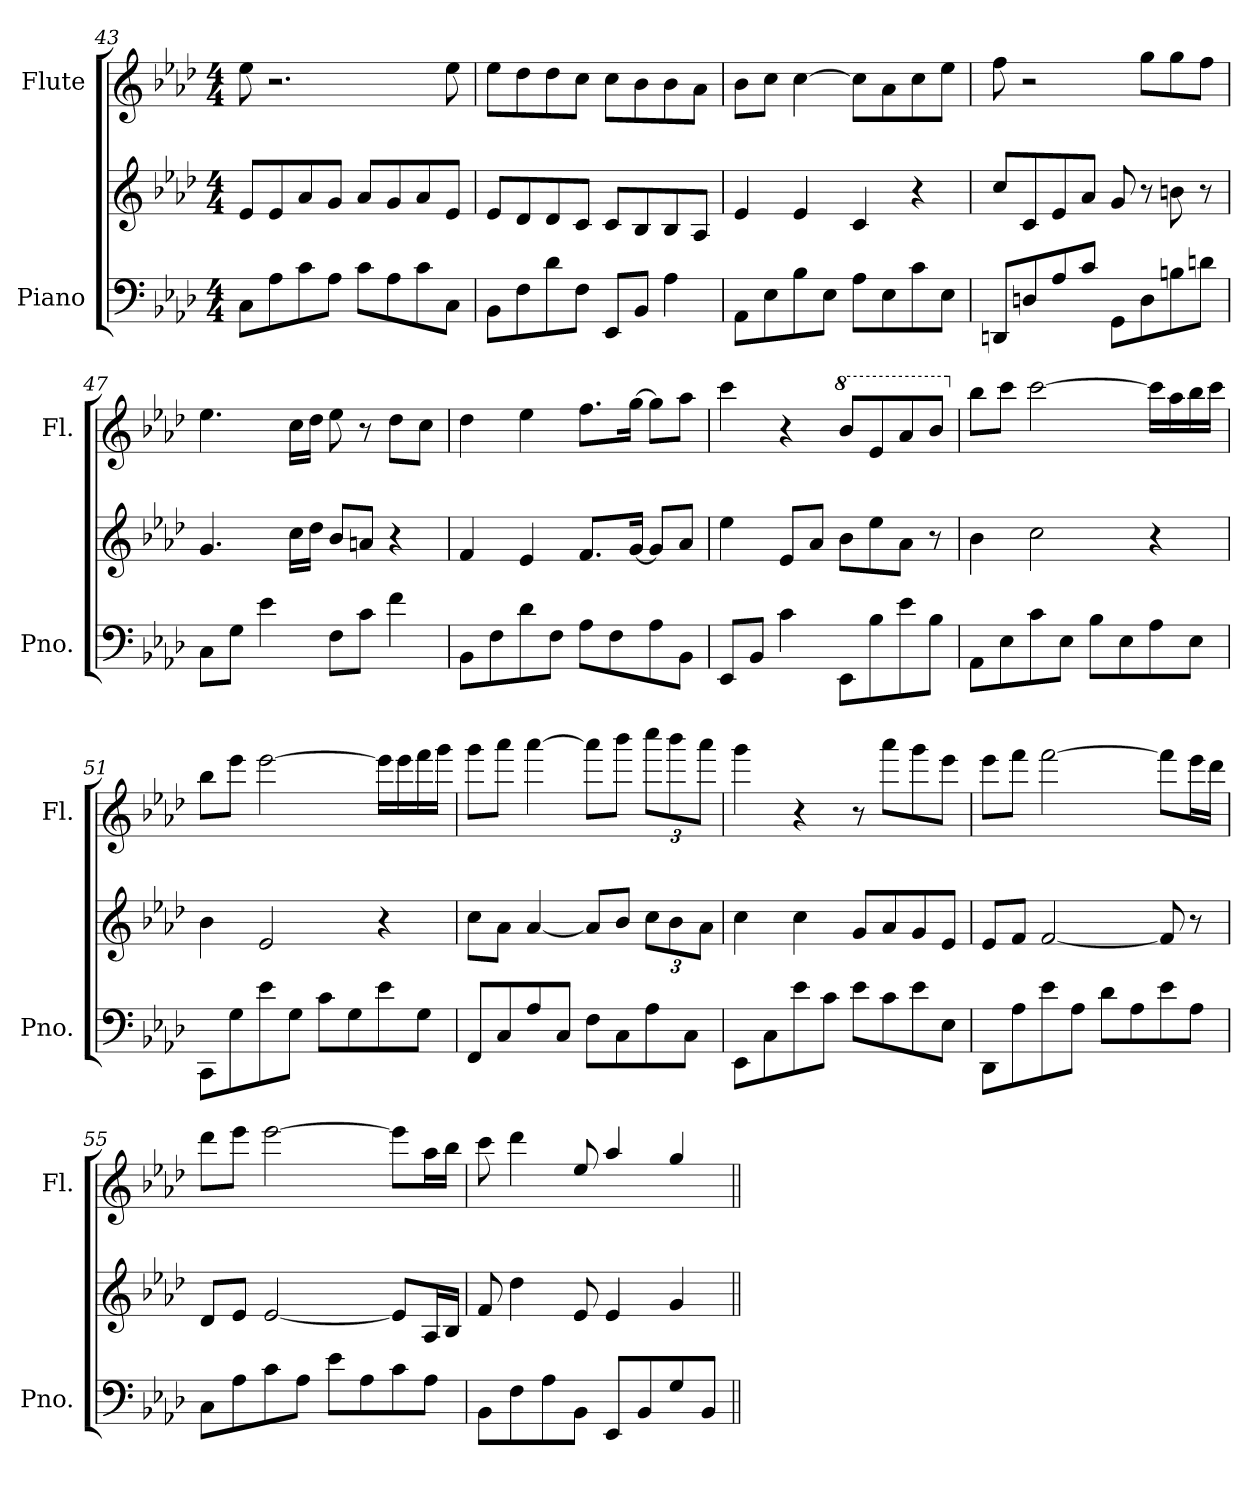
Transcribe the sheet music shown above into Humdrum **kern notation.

**kern	**kern	**kern
*part2	*part2	*part1
*staff3	*staff2	*staff1
*I"Piano	*	*I"Flute
*I'Pno.	*	*I'Fl.
*clefF4	*clefG2	*clefG2
*k[b-e-a-d-]	*k[b-e-a-d-]	*k[b-e-a-d-]
*M4/4	*M4/4	*M4/4
=43	=43	=43
8C\L	8e-/L	8ee-\
8A-\	8e-/	2.r
8c\	8a-/	.
8A-\J	8g/J	.
8c\L	8a-/L	.
8A-\	8g/	.
8c\	8a-/	.
8C\J	8e-/J	8ee-\
=44	=44	=44
8BB-\L	8e-/L	8ee-\L
8F\	8d-/	8dd-\
8d-\	8d-/	8dd-\
8F\J	8c/J	8cc\J
8EE-/L	8c/L	8cc\L
8BB-/J	8B-/	8b-\
4A-\	8B-/	8b-\
.	8A-/J	8a-\J
=45	=45	=45
8AA-\L	4e-/	8b-\L
8E-\	.	8cc\J
8B-\	4e-/	[4cc\
8E-\J	.	.
8A-\L	4c/	8cc\L]
8E-\	.	8a-\
8c\	4r	8cc\
8E-\J	.	8ee-\J
!!LO:PB:g=z
=46	=46	=46
8DDn/L	8cc/L	8ff\
8Dn/	8c/	2r
8A-/	8e-/	.
8c/J	8a-/J	.
8GG\L	8g/	.
8D\	8r	8gg\L
8Bn\	8bn\	8gg\
8dn\J	8r	8ff\J
=47	=47	=47
8C\L	4.g/	4.ee-\
8G\J	.	.
4e-\	.	.
.	16cc\LL	16cc\LL
.	16dd-\JJ	16dd-\JJ
8F\L	8b-/L	8ee-\
8c\J	8an/J	8r
4f\	4r	8dd-\L
.	.	8cc\J
=48	=48	=48
8BB-\L	4f/	4dd-\
8F\	.	.
8d-\	4e-/	4ee-\
8F\J	.	.
8A-\L	8.f/L	8.ff\L
8F\	.	.
.	[16g/Jk	[16gg\Jk
8A-\	8g/L]	8gg\L]
8BB-\J	8a-/J	8aa-\J
=49	=49	=49
8EE-/L	4ee-\	4ccc\
8BB-/J	.	.
4c\	8e-/L	4r
.	8a-/J	.
*	*	*8va
8EE-\L	8b-\L	8bb-/L
8B-\	8ee-\	8ee-/
8e-\	8a-\J	8aa-/
8B-\J	8r	8bb-/J
!!LO:LB:g=z
=50	=50	=50
*	*	*X8va
8AA-\L	4b-\	8bb-\L
8E-\	.	8ccc\J
8c\	2cc\	[2ccc\
8E-\J	.	.
8B-\L	.	.
8E-\	.	.
8A-\	4r	16ccc\LL]
.	.	16aa-\
8E-\J	.	16bb-\
.	.	16ccc\JJ
=51	=51	=51
8CC\L	4b-\	8bb-\L
8G\	.	8eee-\J
8e-\	2e-/	[2eee-\
8G\J	.	.
8c\L	.	.
8G\	.	.
8e-\	4r	16eee-\LL]
.	.	16eee-\
8G\J	.	16fff\
.	.	16ggg\JJ
=52	=52	=52
8FF/L	8cc\L	8ggg\L
8C/	8a-\J	8aaa-\J
8A-/	[4a-/	[4aaa-\
8C/J	.	.
8F\L	8a-/L]	8aaa-\L]
8C\	8b-/J	8bbb-\J
*	*Xbrackettup	*Xbrackettup
8A-\	12cc\L	12cccc\L
.	12b-\	12bbb-\
8C\J	.	.
.	12a-\J	12aaa-\J
=53	=53	=53
8EE-\L	4cc\	4ggg\
8C\	.	.
8e-\	4cc\	4r
8c\J	.	.
8e-\L	8g/L	8r
8c\	8a-/	8aaa-\L
8e-\	8g/	8ggg\
8E-\J	8e-/J	8eee-\J
!!LO:LB:g=z
=54	=54	=54
8DD-\L	8e-/L	8eee-\L
8A-\	8f/J	8fff\J
8e-\	[2f/	[2fff\
8A-\J	.	.
8d-\L	.	.
8A-\	.	.
8e-\	8f/]	8fff\L]
8A-\J	8r	16eee-\L
.	.	16ddd-\JJ
=55	=55	=55
8C\L	8d-/L	8ddd-\L
8A-\	8e-/J	8eee-\J
8c\	[2e-/	[2eee-\
8A-\J	.	.
8e-\L	.	.
8A-\	.	.
8c\	8e-/L]	8eee-\L]
8A-\J	16A-/L	16aa-\L
.	16B-/JJ	16bb-\JJ
=56	=56	=56
8BB-\L	8f/	8ccc\
8F\	4dd-\	4ddd-\
8A-\	.	.
8BB-\J	8e-/	8ee-/
8EE-/L	4e-/	4aa-/
8BB-/	.	.
8G/	4g/	4gg/
8BB-/J	.	.
=||	=||	=||
*-	*-	*-
